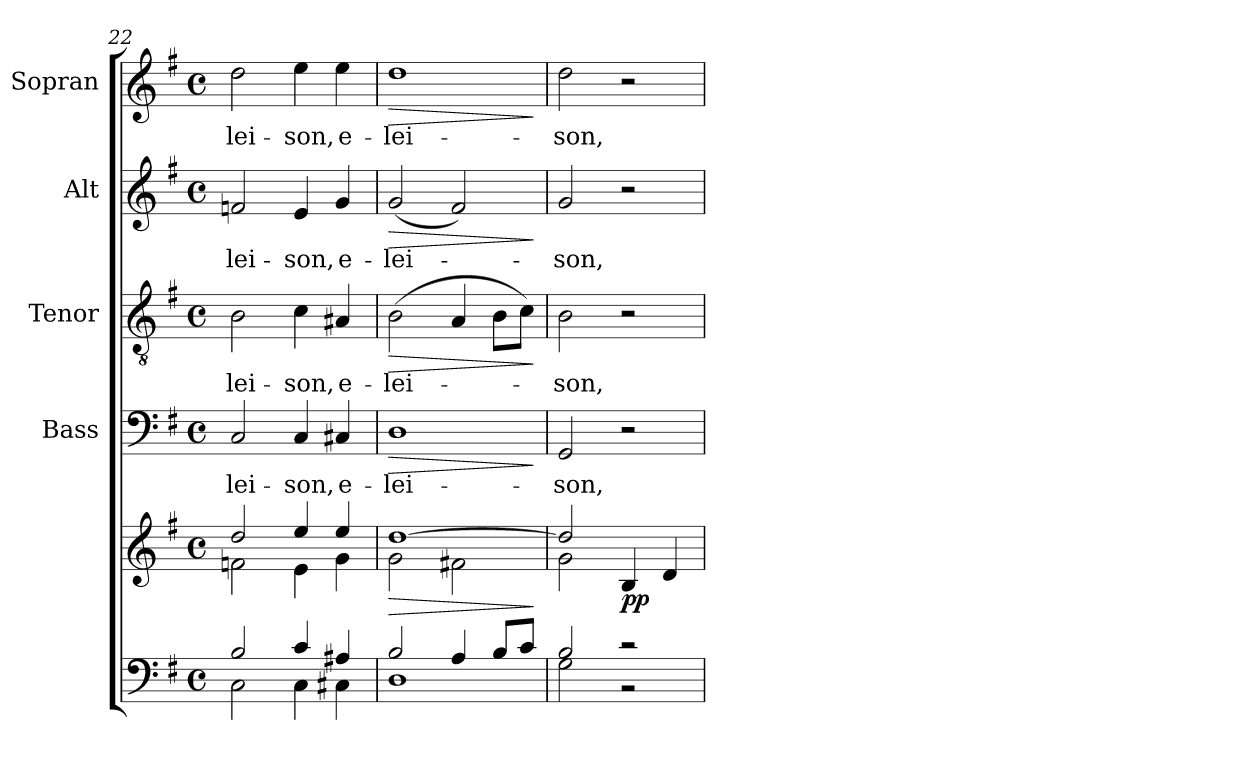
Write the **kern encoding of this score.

**kern	**kern	**dynam	**kern	**text	**dynam	**kern	**text	**dynam	**kern	**text	**dynam	**kern	**text	**dynam
*part5	*part5	*part5	*part4	*part4	*part4	*part3	*part3	*part3	*part2	*part2	*part2	*part1	*part1	*part1
*staff6	*staff5	*staff5/6	*staff4	*staff4	*staff4	*staff3	*staff3	*staff3	*staff2	*staff2	*staff2	*staff1	*staff1	*staff1
*	*	*	*I"Bass	*	*	*I"Tenor	*	*	*I"Alt	*	*	*I"Sopran	*	*
*	*	*	*I'B.	*	*	*I'T.	*	*	*I'A.	*	*	*I'S.	*	*
*clefF4	*clefG2	*	*clefF4	*	*	*clefGv2	*	*	*clefG2	*	*	*clefG2	*	*
*k[f#]	*k[f#]	*	*k[f#]	*	*	*k[f#]	*	*	*k[f#]	*	*	*k[f#]	*	*
*G:	*G:	*	*G:	*	*	*G:	*	*	*G:	*	*	*G:	*	*
*M4/4	*M4/4	*	*M4/4	*	*	*M4/4	*	*	*M4/4	*	*	*M4/4	*	*
*met(c)	*met(c)	*	*met(c)	*	*	*met(c)	*	*	*met(c)	*	*	*met(c)	*	*
=22	=22	=22	=22	=22	=22	=22	=22	=22	=22	=22	=22	=22	=22	=22
*^	*^	*	*	*	*	*	*	*	*	*	*	*	*	*
!	!	!	!	!	!	!LO:LY:b	!	!	!LO:LY:b	!	!	!LO:LY:b	!	!	!LO:LY:b	!
2B/	2C\	2dd/	2fn\	.	2C/	-lei-	.	2B\	-lei-	.	2fn/	-lei-	.	2dd\	-lei-	.
!	!	!	!	!	!	!LO:LY:b	!	!	!LO:LY:b	!	!	!LO:LY:b	!	!	!LO:LY:b	!
4c/	4C\	4ee/	4e\	.	4C/	-son,	.	4c\	-son,	.	4e/	-son,	.	4ee\	-son,	.
!	!	!	!	!	!	!LO:LY:b	!	!	!LO:LY:b	!	!	!LO:LY:b	!	!	!LO:LY:b	!
4A#X/	4C#X\	4ee/	4g\	.	4C#X/	e-	.	4A#X/	e-	.	4g/	e-	.	4ee\	e-	.
=23	=23	=23	=23	=23	=23	=23	=23	=23	=23	=23	=23	=23	=23	=23	=23	=23
!	!	!	!	!LO:HP:b	!	!LO:LY:b	!LO:HP:b	!	!LO:LY:b	!LO:HP:b	!	!LO:LY:b	!LO:HP:b	!	!LO:LY:b	!LO:HP:b
2B/	1D	[>1dd	2g\	>	1D	-lei-	>	(>2B\	-lei-	>	(<2g/	-lei-	>	1dd	-lei-	>
4A/	.	.	2f#X\	.	.	.	.	4A/	.	.	2f#/)	.	.	.	.	.
8B/L	.	.	.	.	.	.	.	8B\L	.	.	.	.	.	.	.	.
8c/J	.	.	.	.	.	.	.	8c\J)	.	.	.	.	.	.	.	.
*v	*v	*	*	*	*	*	*	*	*	*	*	*	*	*	*	*
*	*v	*v	*	*	*	*	*	*	*	*	*	*	*	*	*
.	.	]	.	.	]	.	.	]	.	.	]	.	.	]
!!LO:PB:g=z
=24	=24	=24	=24	=24	=24	=24	=24	=24	=24	=24	=24	=24	=24	=24
*^	*^	*	*	*	*	*	*	*	*	*	*	*	*	*
!	!	!	!	!	!	!LO:LY:b	!	!	!LO:LY:b	!	!	!LO:LY:b	!	!	!LO:LY:b	!
2B/	2G\	2dd/]	2g\	.	2GG/	-son,	.	2B\	-son,	.	2g/	-son,	.	2dd\	-son,	.
!	!	!	!	!LO:DY:b	!	!	!	!	!	!	!	!	!	!	!	!
2r	2r	4B/	2ryy	pp	2r	.	.	2r	.	.	2r	.	.	2r	.	.
.	.	4d/	.	.	.	.	.	.	.	.	.	.	.	.	.	.
*v	*v	*	*	*	*	*	*	*	*	*	*	*	*	*	*	*
*	*v	*v	*	*	*	*	*	*	*	*	*	*	*	*	*
=	=	=	=	=	=	=	=	=	=	=	=	=	=	=
*-	*-	*-	*-	*-	*-	*-	*-	*-	*-	*-	*-	*-	*-	*-
